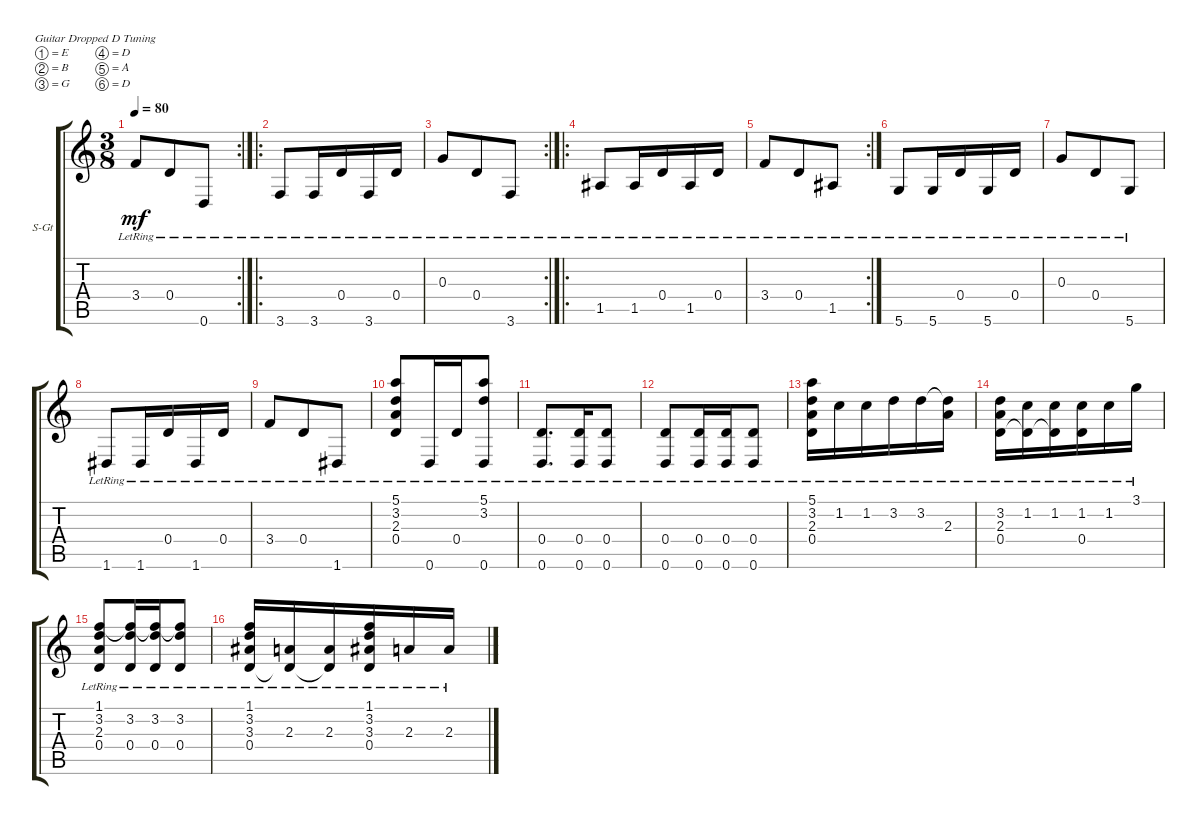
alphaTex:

\defaultSystemsLayout 4
\bracketExtendMode groupsimilarinstruments
\firstSystemTrackNameOrientation horizontal
\otherSystemsTrackNameOrientation horizontal
\track ("Steel Guitar" "S-Gt") {instrument acousticguitarsteel}
\staff {score tabs}
\tuning (E4 B3 G3 D3 A2 D2)
\rc 2
\ts (3 8)
\tempo 80
\clef g2
\scale
0.156069
\ks c
3.4{lr}.8{dy mf} 0.4{lr}.8 0.6{lr}.8 |
\ro
\scale
0.213873 3.6{lr}.8 3.6{lr}.16 0.4{lr}.16 3.6{lr}.16 0.4{lr}.16 |
\rc 2
\scale
0.14808 0.3{lr}.8 0.4{lr}.8 3.6{lr}.8 |
\ro
\scale
0.202925 1.5{lr}.8 1.5{lr}.16 0.4{lr}.16 1.5{lr}.16 0.4{lr}.16 |
\rc 2
\scale
0.14808 3.4{lr}.8 0.4{lr}.8 1.5{lr}.8 |
\scale
0.180987 5.6{lr}.8 5.6{lr}.16 0.4{lr}.16 5.6{lr}.16 0.4{lr}.16 |
\scale
0.137112 0.3{lr}.8 0.4{lr}.8 5.6{lr}.8 |
\scale
0.182815 1.6{lr}.8 1.6{lr}.16 0.4{lr}.16 1.6{lr}.16 0.4{lr}.16 |
\scale
0.148214 3.4{lr}.8 0.4{lr}.8 1.6{lr}.8 |
\scale
0.160714 (0.4{lr} 2.3{lr} 3.2{lr} 5.1{lr}).8 0.6{lr}.16 0.4{lr}.16 (0.6{lr} 5.1{lr} 3.2{lr}).8 |
\scale
0.144643 (0.6{lr} 0.4{lr}).8{d} (0.6{lr} 0.4{lr}).16 (0.6{lr} 0.4{lr}).8 |
\scale
0.160714 (0.6{lr} 0.4{lr}).8 (0.6{lr} 0.4{lr}).16 (0.6{lr} 0.4{lr}).16 (0.6{lr} 0.4{lr}).8 |
\scale
0.192857 (5.1{lr} 2.3{lr} 3.2{lr} 0.4{lr}).16 1.2{lr}.16 1.2{lr}.16 3.2{lr}.16 3.2{lr}.16 (3.2{lr t} 2.3{lr}).16 |
\scale
0.192857 (0.4{lr} 3.2{lr} 2.3{lr}).16 (0.4{lr t} 1.2{lr}).16 (0.4{lr t} 1.2{lr}).16 (0.4{lr} 1.2{lr}).16 1.2{lr}.16 3.1{lr}.16 |
\scale
0.166667 (3.2{lr} 1.1{lr} 2.3{lr} 0.4{lr}).8 (3.2{lr} 1.1{lr t} 0.4{lr}).16 (3.2{lr} 1.1{lr t} 0.4{lr}).16 (3.2{lr} 1.1{lr t} 0.4{lr}).8 |
\scale
0.2 (1.1{lr} 0.4{lr} 3.3{lr} 3.2{lr}).16 (2.3{lr} 0.4{lr t}).16 (2.3{lr} 0.4{lr t}).16 (3.2{lr} 3.3{lr} 0.4{lr} 1.1{lr}).16 2.3{lr}.16 2.3{lr}.16
